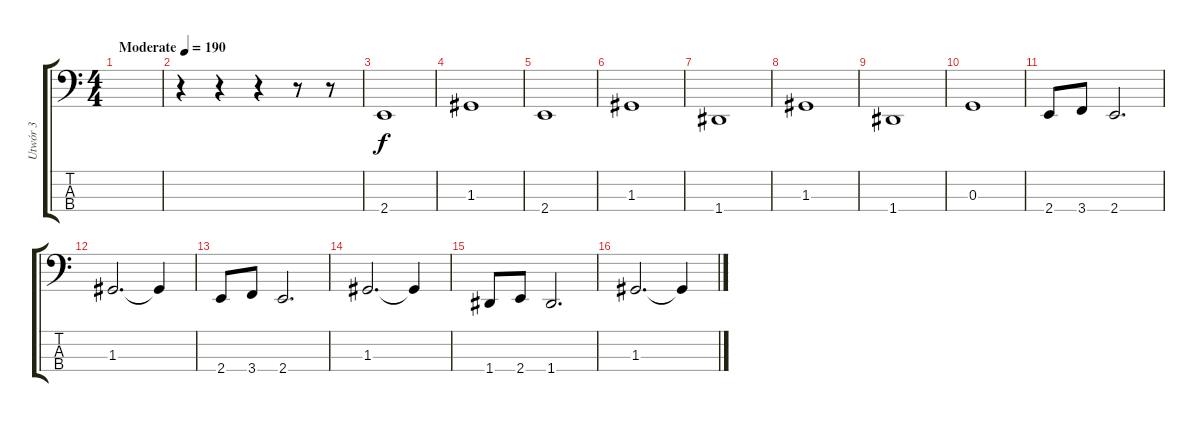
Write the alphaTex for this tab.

\track ("Utwór 3" "Utwór 3") {instrument electricbassfinger}
\staff {score tabs}
\tuning (F2 C2 G1 D1) {hide}
\ts (4 4)
\tempo (190 "Moderate")
\clef f4
\ks c
|
r.4 r.4 r.4 r.8 r.8 |
2.4.1 |
1.3.1 |
2.4.1 |
1.3.1 |
1.4.1 |
1.3.1 |
1.4.1 |
0.3.1 |
2.4.8 3.4.8 2.4.2{d} |
1.3.2{d} 1.3{t}.4 |
2.4.8 3.4.8 2.4.2{d} |
1.3.2{d} 1.3{t}.4 |
1.4.8 2.4.8 1.4.2{d} |
1.3.2{d} 1.3{t}.4
